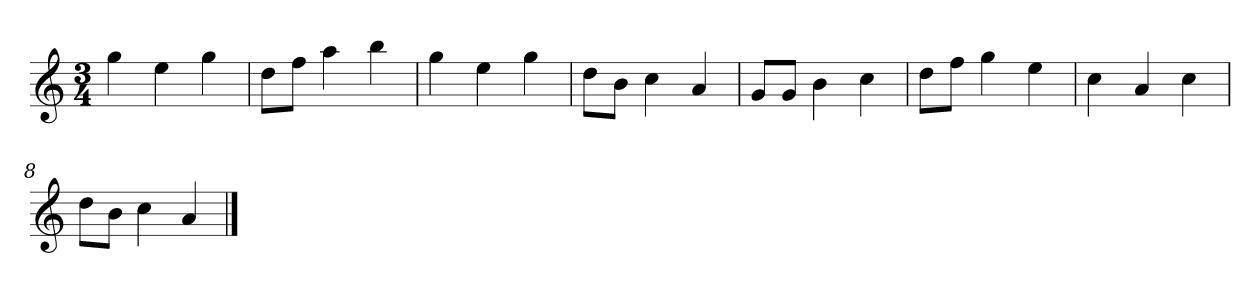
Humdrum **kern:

**kern
*part1
*staff1
*clefG2
*k[]
*C:
*M3/4
=
4gg
4ee
4gg
=2
8dd\L
8ff\J
4aa
4bb
=3
4gg
4ee
4gg
=4
8dd\L
8b\J
4cc
4a
=5y
8g/L
8g/J
4b
4cc
=6
8dd\L
8ff\J
4gg
4ee
=7
4cc
4a
4cc
=8
8dd\L
8b\J
4cc
4a
==
*-
